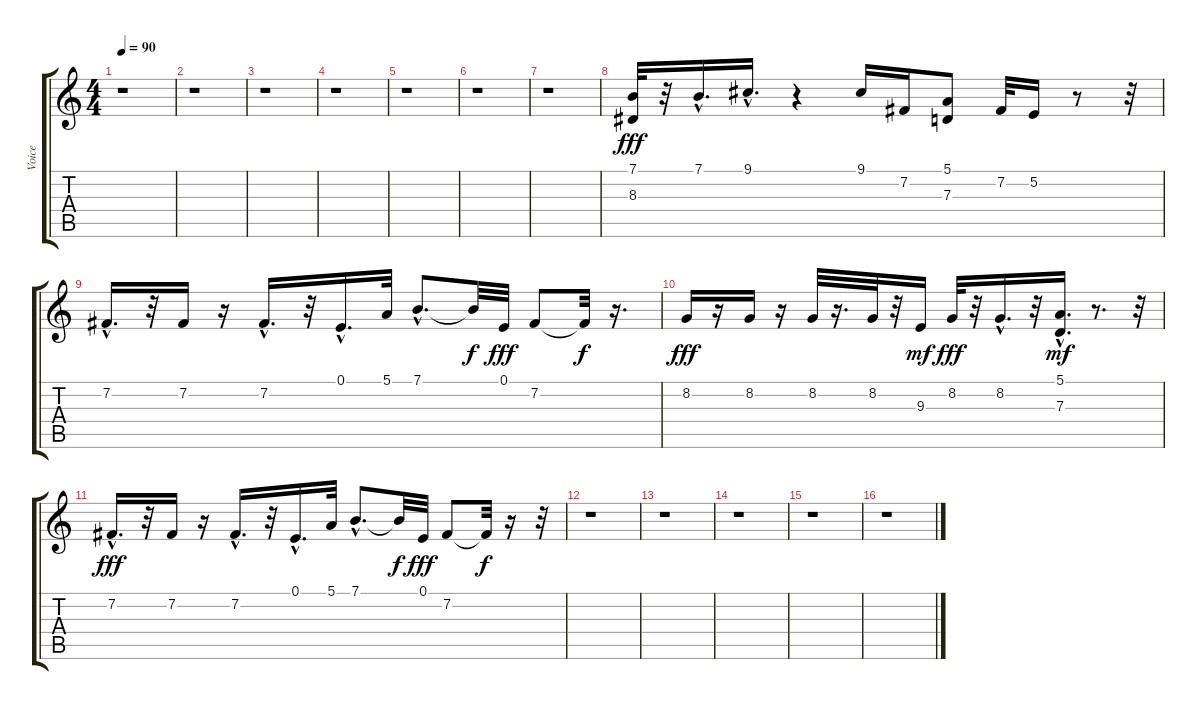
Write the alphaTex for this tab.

\track ("Voice" "Voice") {instrument trombone}
\staff {score tabs}
\tuning (E4 B3 G3 D3 A2 E2) {hide}
\ts (4 4)
\tempo 90
\clef g2
\ks c
r.1{dy f} |
r.1 |
r.1 |
r.1 |
r.1 |
r.1 |
r.1 |
(7.1 8.3).32{dy fff} r.32 7.1{hac}.16{d} 9.1{hac}.16{d} r.4 9.1.16 7.2.16 (5.1 7.3).8 7.2.32 5.2.16 r.8 r.32 |
7.2{hac}.16{d} r.32 7.2.16 r.16 7.2{hac}.16{d} r.32 0.1{hac}.16{d} 5.1.32 7.1{hac}.8{d} 7.1{t}.32{dy f} 0.1.32{dy fff} 7.2.8 7.2{t}.32{dy f} r.16{d} |
8.2.16{dy fff} r.16 8.2.16 r.16 8.2.32 r.16{d} 8.2.32 r.32 9.3.16{dy mf} 8.2.32{dy fff} r.32 8.2{hac}.16{d} r.32 (5.1{hac} 7.3).16{d dy mf} r.8{d} r.32 |
7.2{hac}.16{d dy fff} r.32 7.2.16 r.16 7.2{hac}.16{d} r.32 0.1{hac}.16{d} 5.1.32 7.1{hac}.8{d} 7.1{t}.32{dy f} 0.1.32{dy fff} 7.2.8 7.2{t}.32{dy f} r.16 r.32 |
r.1 |
r.1 |
r.1 |
r.1 |
r.1
